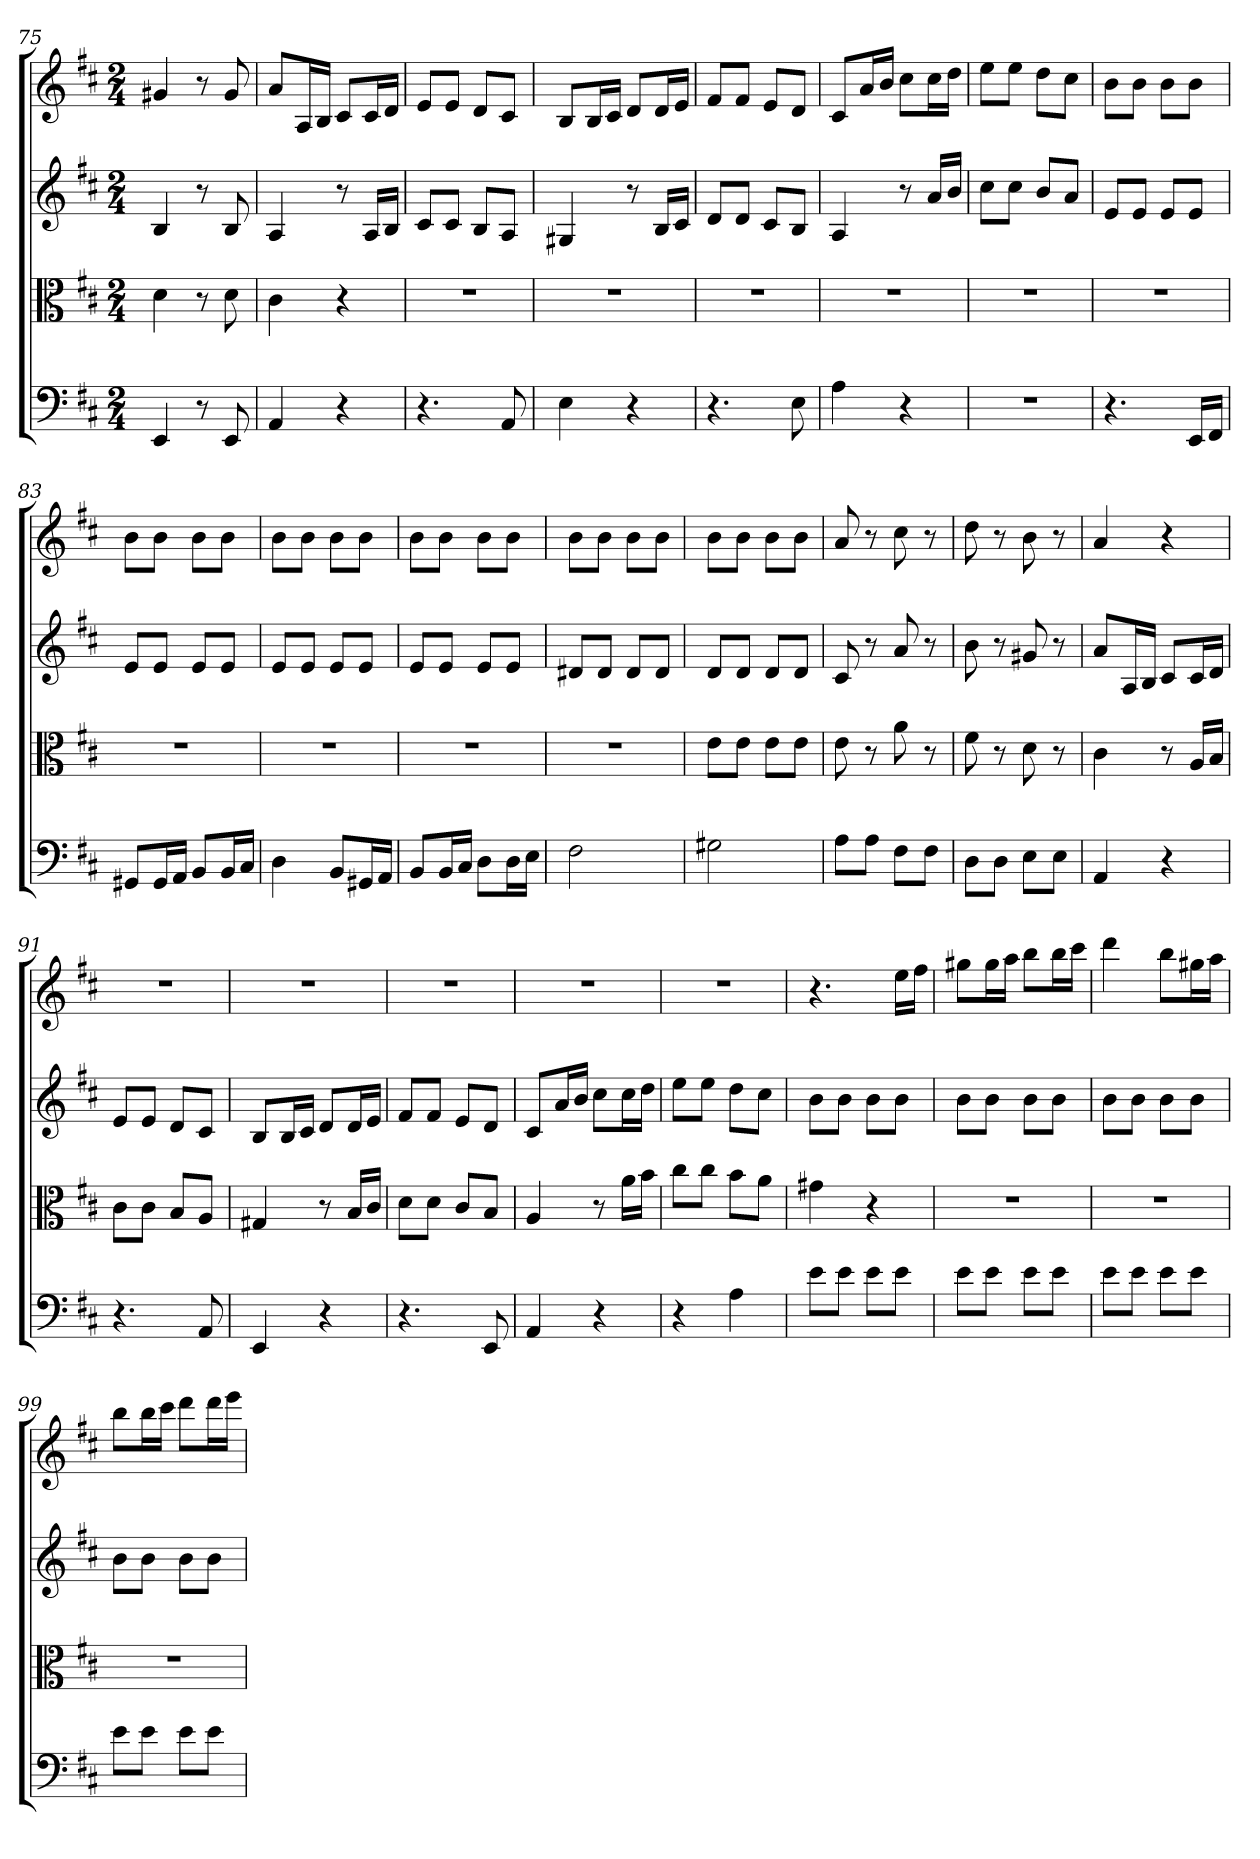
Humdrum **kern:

**kern	**kern	**kern	**kern
*part4	*part3	*part2	*part1
*staff4	*staff3	*staff2	*staff1
*clefF4	*clefC3	*	*
*k[f#c#]	*k[f#c#]	*k[f#c#]	*k[f#c#]
*D:	*D:	*D:	*D:
*M2/4	*M2/4	*M2/4	*M2/4
=75	=75	=75	=75
4EE	4d	4B	4g#X
8r	8r	8r	8r
8EE	8d	8B	8g#
=76	=76	=76	=76
4AA	4c#	4A	8aL
.	.	.	16AL
.	.	.	16BJJ
4r	4r	8r	8c#L
.	.	16ALL	16c#L
.	.	16BJJ	16dJJ
=77	=77	=77	=77
4.r	2r	8c#L	8eL
.	.	8c#J	8eJ
.	.	8BL	8dL
8AA	.	8AJ	8c#J
=78	=78	=78	=78
4E	2r	4G#X	8BL
.	.	.	16BL
.	.	.	16c#JJ
4r	.	8r	8dL
.	.	16BLL	16dL
.	.	16c#JJ	16eJJ
=79	=79	=79	=79
4.r	2r	8dL	8f#L
.	.	8dJ	8f#J
.	.	8c#L	8eL
8E	.	8BJ	8dJ
=80	=80	=80	=80
4A	2r	4A	8c#L
.	.	.	16aL
.	.	.	16bJJ
4r	.	8r	8cc#L
.	.	16aLL	16cc#L
.	.	16bJJ	16ddJJ
=81	=81	=81	=81
2r	2r	8cc#L	8eeL
.	.	8cc#J	8eeJ
.	.	8bL	8ddL
.	.	8aJ	8cc#J
=82	=82	=82	=82
4.r	2r	8eL	8bL
.	.	8eJ	8bJ
.	.	8eL	8bL
16EE/LL	.	8eJ	8bJ
16FF#/JJ	.	.	.
=83	=83	=83	=83
8GG#X/L	2r	8eL	8bL
16GG#/L	.	8eJ	8bJ
16AA/JJ	.	.	.
8BB/L	.	8eL	8bL
16BB/L	.	8eJ	8bJ
16C#/JJ	.	.	.
=84	=84	=84	=84
4D	2r	8eL	8bL
.	.	8eJ	8bJ
8BB/L	.	8eL	8bL
16GG#X/L	.	8eJ	8bJ
16AA/JJ	.	.	.
=85	=85	=85	=85
8BB/L	2r	8eL	8bL
16BB/L	.	8eJ	8bJ
16C#/JJ	.	.	.
8D\L	.	8eL	8bL
16D\L	.	8eJ	8bJ
16E\JJ	.	.	.
=86	=86	=86	=86
2F#	2r	8d#XL	8bL
.	.	8d#J	8bJ
.	.	8d#L	8bL
.	.	8d#J	8bJ
=87	=87	=87	=87
2G#X	8e\L	8dL	8bL
.	8e\J	8dJ	8bJ
.	8e\L	8dL	8bL
.	8e\J	8dJ	8bJ
=88	=88	=88	=88
8A\L	8e	8c#	8a
8A\J	8r	8r	8r
8F#\L	8a	8a	8cc#
8F#\J	8r	8r	8r
=89	=89	=89	=89
8D\L	8f#	8b	8dd
8D\J	8r	8r	8r
8E\L	8d	8g#X	8b
8E\J	8r	8r	8r
=90	=90	=90	=90
4AA	4c#	8aL	4a
.	.	16AL	.
.	.	16BJJ	.
4r	8r	8c#L	4r
.	16A/LL	16c#L	.
.	16B/JJ	16dJJ	.
=91	=91	=91	=91
4.r	8c#\L	8eL	2r
.	8c#\J	8eJ	.
.	8B/L	8dL	.
8AA	8A/J	8c#J	.
=92	=92	=92	=92
4EE	4G#X	8BL	2r
.	.	16BL	.
.	.	16c#JJ	.
4r	8r	8dL	.
.	16B/LL	16dL	.
.	16c#/JJ	16eJJ	.
=93	=93	=93	=93
4.r	8d\L	8f#L	2r
.	8d\J	8f#J	.
.	8c#/L	8eL	.
8EE	8B/J	8dJ	.
=94	=94	=94	=94
4AA	4A	8c#L	2r
.	.	16aL	.
.	.	16bJJ	.
4r	8r	8cc#L	.
.	16a\LL	16cc#L	.
.	16b\JJ	16ddJJ	.
=95	=95	=95	=95
4r	8cc#\L	8eeL	2r
.	8cc#\J	8eeJ	.
4A	8b\L	8ddL	.
.	8a\J	8cc#J	.
=96	=96	=96	=96
8e\L	4g#X	8bL	4.r
8e\J	.	8bJ	.
8e\L	4r	8bL	.
8e\J	.	8bJ	16eeLL
.	.	.	16ff#JJ
=97	=97	=97	=97
8e\L	2r	8bL	8gg#XL
8e\J	.	8bJ	16gg#L
.	.	.	16aaJJ
8e\L	.	8bL	8bbL
8e\J	.	8bJ	16bbL
.	.	.	16ccc#JJ
=98	=98	=98	=98
8e\L	2r	8bL	4ddd
8e\J	.	8bJ	.
8e\L	.	8bL	8bbL
8e\J	.	8bJ	16gg#XL
.	.	.	16aaJJ
=99	=99	=99	=99
8e\L	2r	8bL	8bbL
8e\J	.	8bJ	16bbL
.	.	.	16ccc#JJ
8e\L	.	8bL	8dddL
8e\J	.	8bJ	16dddL
.	.	.	16eeeJJ
=	=	=	=
*-	*-	*-	*-
